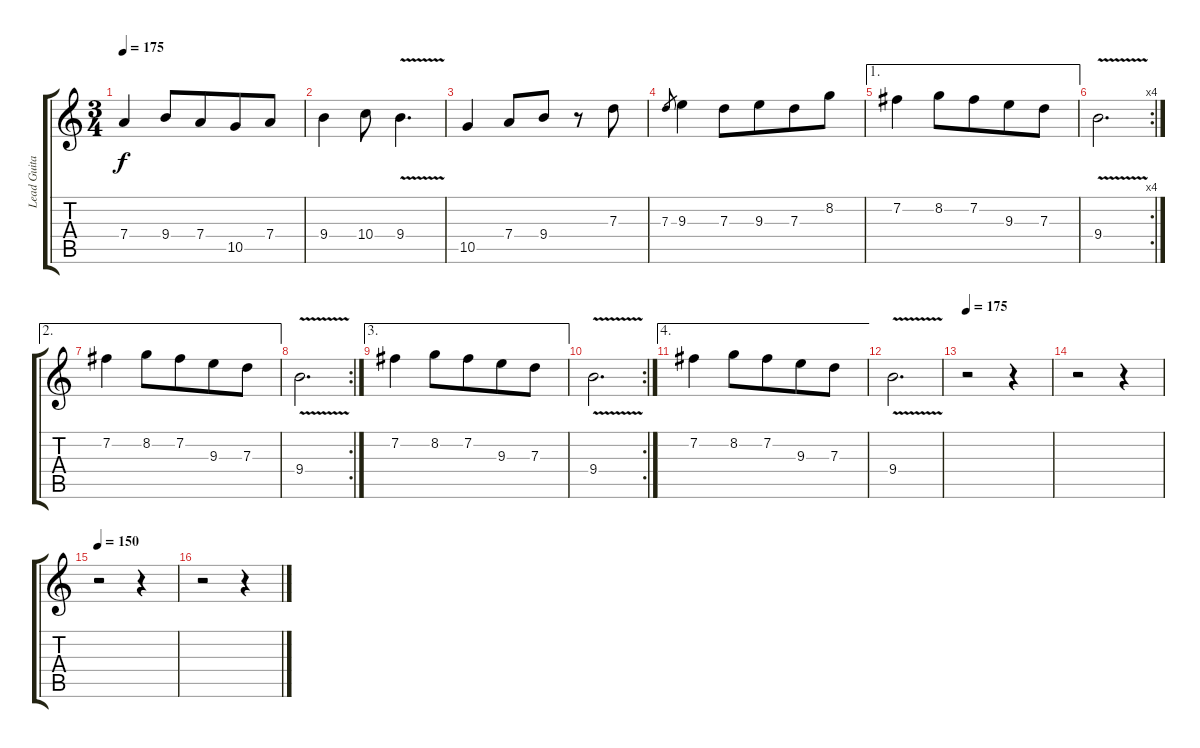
\track ("Lead Guitar" "Lead Guita") {instrument overdrivenguitar}
\staff {score tabs}
\tuning (E4 B3 G3 D3 A2 E2) {hide}
\ts (3 4)
\tempo 175
\clef g2
\ks c
7.4.4{dy f} 9.4.8 7.4.8{beam merge} 10.5.8 7.4.8 |
9.4.4 10.4.8 9.4{v}.4{d} |
10.5.4 7.4.8 9.4.8 r.8 7.3.8 |
7.3.8{gr} 9.3.4 7.3.8 9.3.8{beam merge} 7.3.8 8.2.8 |
\ae 1
7.2.4 8.2.8 7.2.8{beam merge} 9.3.8 7.3.8 |
\rc 4
9.4{v}.2{d} |
\ae 2
7.2.4 8.2.8 7.2.8{beam merge} 9.3.8 7.3.8 |
\rc 2
9.4{v}.2{d} |
\ae 3
7.2.4 8.2.8 7.2.8{beam merge} 9.3.8 7.3.8 |
\rc 2
9.4{v}.2{d} |
\ae 4
7.2.4 8.2.8 7.2.8{beam merge} 9.3.8 7.3.8 |
9.4{v}.2{d} |
\tempo 175
r.2 r.4 |
r.2 r.4 |
\tempo 150
r.2 r.4 |
r.2 r.4
